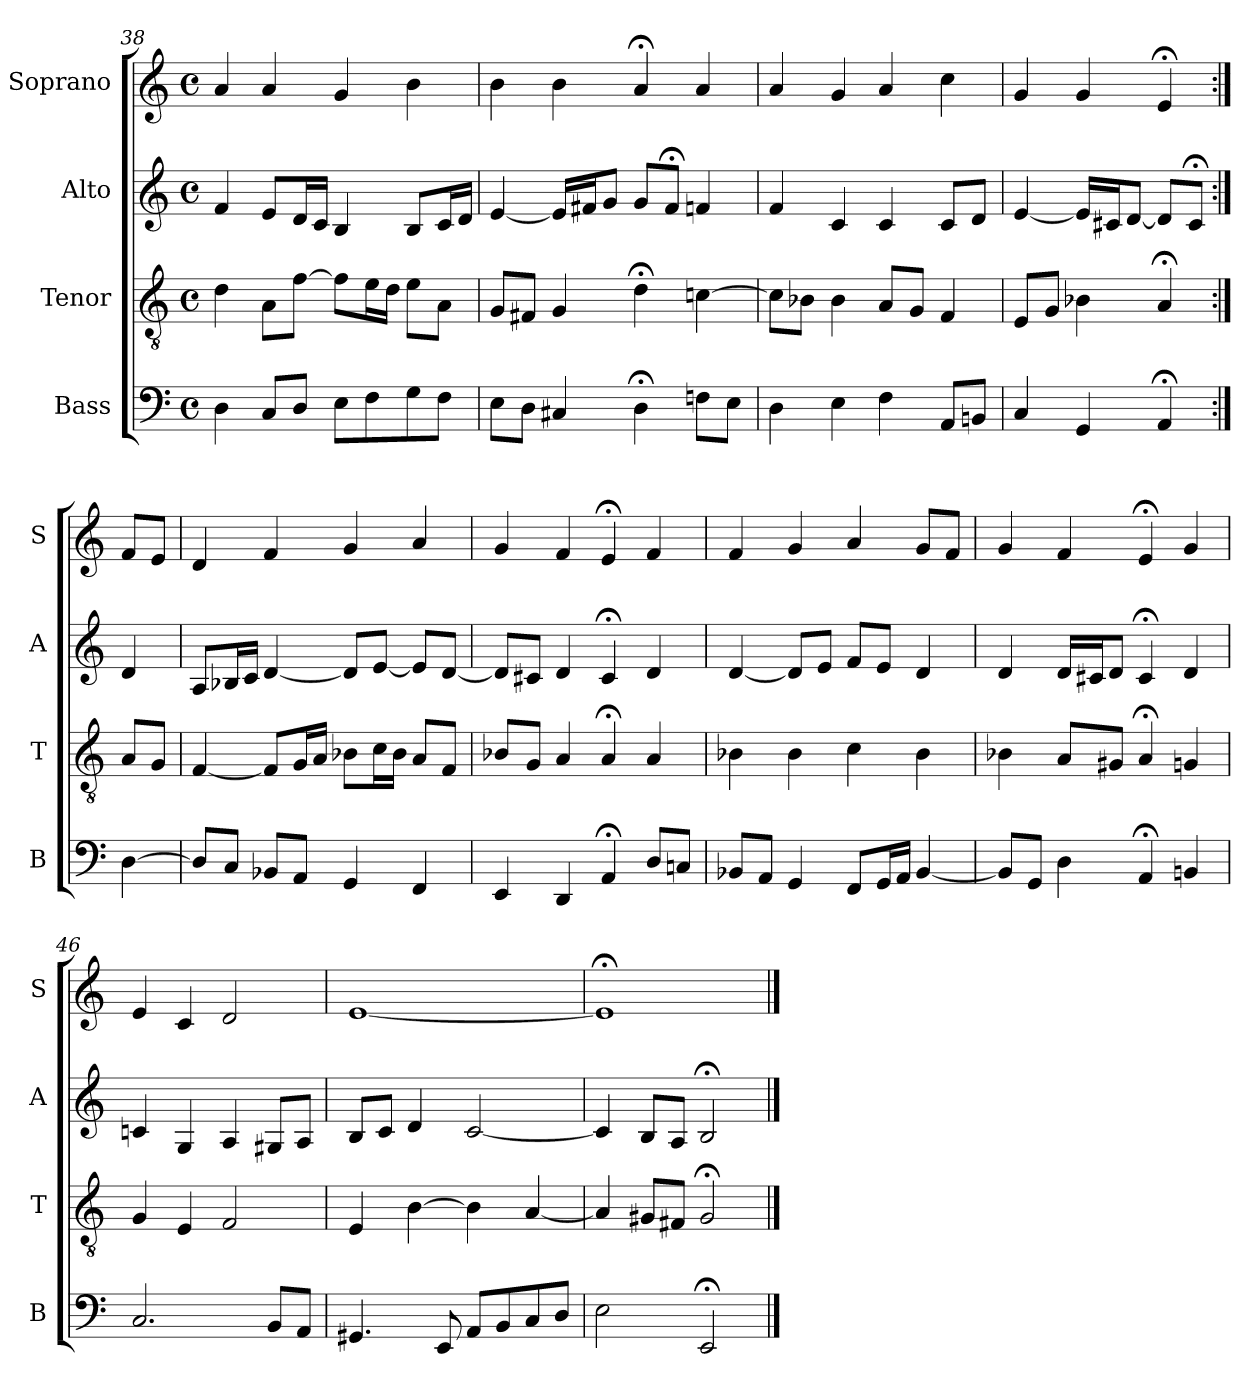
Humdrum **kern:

**kern	**kern	**kern	**kern
*part4	*part3	*part2	*part1
*staff4	*staff3	*staff2	*staff1
*I"Bass	*I"Tenor	*I"Alto	*I"Soprano
*I'B	*I'T	*I'A	*I'S
*clefF4	*clefGv2	*clefG2	*clefG2
*k[]	*k[]	*k[]	*k[]
*E:phr	*E:phr	*E:phr	*E:phr
*M4/4	*M4/4	*M4/4	*M4/4
*met(c)	*met(c)	*met(c)	*met(c)
=38	=38	=38	=38
4D	4d	4f	4a
8CL	8AL	8eL	4a
8DJ	[8fJ	16dL	.
.	.	16cJJ	.
8EL	8fL]	4B	4g
8F	16eL	.	.
.	16dJJ	.	.
8G	8eL	8BL	4b
8FJ	8AJ	16cL	.
.	.	16dJJ	.
=39	=39	=39	=39
8EL	8GL	[4e	4b
8DJ	8F#XJ	.	.
4C#X	4G	16eLL]	4b
.	.	16f#XJ	.
.	.	8gJ	.
4D;<	4d;<	8gL	4a;<
.	.	8f#;<J	.
8FnL	[4cn	4fn	4a
8EJ	.	.	.
=40	=40	=40	=40
4D	8cL]	4f	4a
.	8B-XJ	.	.
4E	4B-	4c	4g
4F	8AL	4c	4a
.	8GJ	.	.
8AAL	4F	8cL	4cc
8BBnJ	.	8dJ	.
=41	=41	=41	=41
4C	8EL	[4e	4g
.	8GJ	.	.
4GGi	4B-Xi	16eiLL]	4gi
.	.	16c#XJ	.
.	.	[8dJ	.
4AA;<	4A;<	8dL]	4e;<
.	.	8c#;<J	.
=:|!	=:|!	=:|!	=:|!
[4D	8AL	4d	8fL
.	8GJ	.	8eJ
=42	=42	=42	=42
8DL]	[4F	8AL	4d
8CJ	.	16B-XL	.
.	.	16cJJ	.
8BB-XL	8FL]	[4d	4f
8AAJ	16GL	.	.
.	16AJJ	.	.
4GG	8B-XL	8dL]	4g
.	16cL	[8eJ	.
.	16B-JJ	.	.
4FF	8AL	8eL]	4a
.	8FJ	[8dJ	.
=43	=43	=43	=43
4EE	8B-XL	8dL]	4g
.	8GJ	8c#XJ	.
4DD	4A	4d	4f
4AA;<	4A;<	4c#;<	4e;<
8DL	4A	4d	4f
8CnJ	.	.	.
=44	=44	=44	=44
8BB-XL	4B-X	[4d	4f
8AAJ	.	.	.
4GG	4B-	8dL]	4g
.	.	8eJ	.
8FFL	4c	8fL	4a
16GGL	.	8eJ	.
16AAJJ	.	.	.
[4BB-	4B-	4d	8gL
.	.	.	8fJ
=45	=45	=45	=45
8BB-L]	4B-X	4d	4g
8GGJ	.	.	.
4D	8AL	16dLL	4f
.	.	16c#XJ	.
.	8G#XJ	8dJ	.
4AA;<	4A;<	4c#;<	4e;<
4BBn	4Gn	4d	4g
=46	=46	=46	=46
2.C	4G	4cn	4e
.	4E	4G	4c
.	2F	4A	2d
8BBL	.	8G#XL	.
8AAJ	.	8AJ	.
=47	=47	=47	=47
4.GG#X	4E	8BL	[1e
.	.	8cJ	.
.	[4B	4d	.
8EE	.	.	.
8AAL	4B]	[2c	.
8BB	.	.	.
8C	[4A	.	.
8DJ	.	.	.
=48	=48	=48	=48
2E	4A]	4c]	1e;<]
.	8G#XL	8BL	.
.	8F#XJ	8AJ	.
2EE;<	2G#;<	2B;<	.
==	==	==	==
*-	*-	*-	*-
